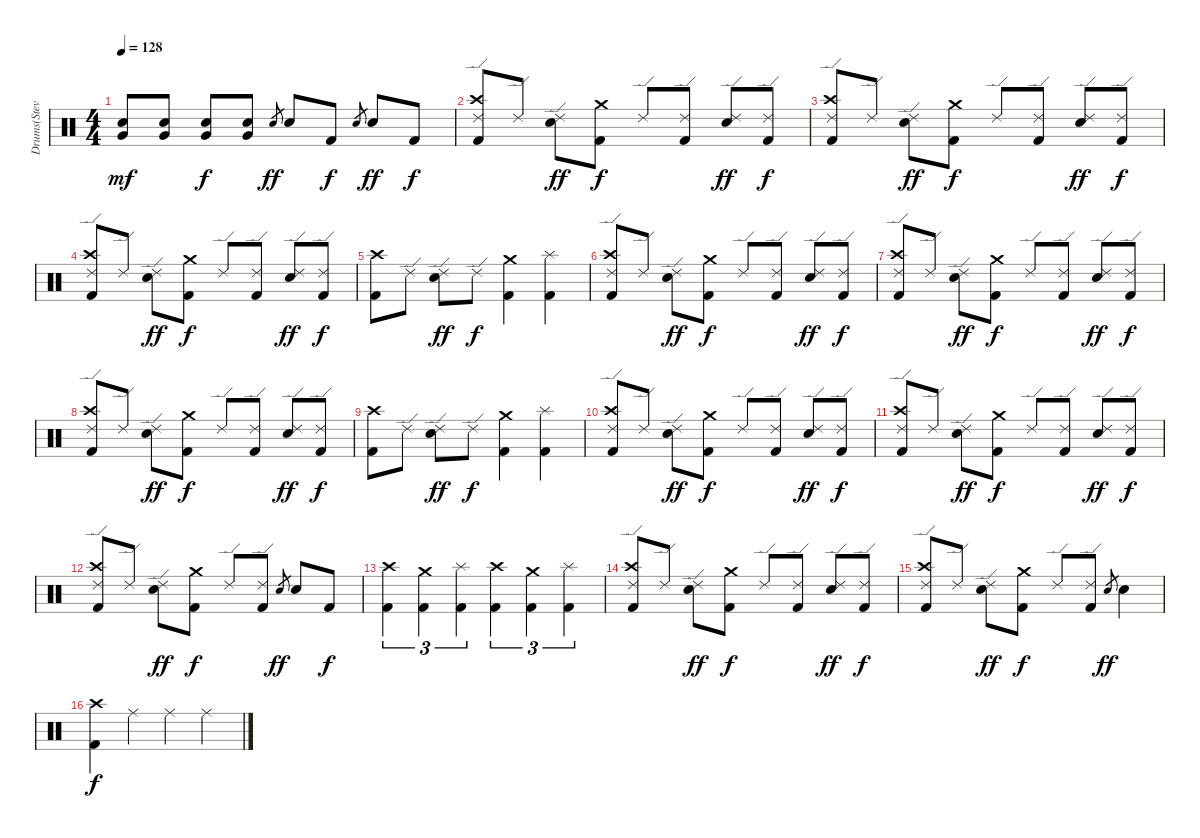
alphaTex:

\track ("Drums(Steven)" "Drums(Stev") {instrument percussion}
\staff {score}
\articulation defaults
\ts (4 4)
\tempo 128
\clef neutral
\ks c
("Very Low Tom (hit)" "Snare (hit) 2").8{dy mf} ("Very Low Tom (hit)" "Snare (hit) 2").8 ("Very Low Tom (hit)" "Snare (hit) 2").8{dy f} ("Very Low Tom (hit)" "Snare (hit) 2").8 "Snare (hit) 2".8{gr dy ff} "Snare (hit) 2".8 "Kick (hit) 2".8{dy f} "Snare (hit) 2".8{gr} "Snare (hit) 2".8{dy ff} "Kick (hit) 2".8{dy f} |
("Crash high (hit)" "Ride (edge) 2" "Kick (hit) 2").8 "Ride (edge) 2".8 ("Ride (edge) 2" "Snare (hit) 2").8{dy ff} ("Crash medium (hit)" "Kick (hit) 2").8{dy f} "Ride (edge) 2".8 ("Ride (edge) 2" "Kick (hit) 2").8 ("Ride (edge) 2" "Snare (hit) 2").8{dy ff} ("Ride (edge) 2" "Kick (hit) 2").8{dy f} |
("Crash high (hit)" "Ride (edge) 2" "Kick (hit) 2").8 "Ride (edge) 2".8 ("Ride (edge) 2" "Snare (hit) 2").8{dy ff} ("Crash medium (hit)" "Kick (hit) 2").8{dy f} "Ride (edge) 2".8 ("Ride (edge) 2" "Kick (hit) 2").8 ("Ride (edge) 2" "Snare (hit) 2").8{dy ff} ("Ride (edge) 2" "Kick (hit) 2").8{dy f} |
("Crash high (hit)" "Ride (edge) 2" "Kick (hit) 2").8 "Ride (edge) 2".8 ("Ride (edge) 2" "Snare (hit) 2").8{dy ff} ("Crash medium (hit)" "Kick (hit) 2").8{dy f} "Ride (edge) 2".8 ("Ride (edge) 2" "Kick (hit) 2").8 ("Ride (edge) 2" "Snare (hit) 2").8{dy ff} ("Ride (edge) 2" "Kick (hit) 2").8{dy f} |
("Crash high (hit)" "Kick (hit) 2").8 "Ride (edge) 2".8 ("Ride (edge) 2" "Snare (hit) 2").8{dy ff} "Ride (edge) 2".8{dy f} ("Crash medium (hit)" "Kick (hit) 2").4 ("Splash (hit)" "Kick (hit) 2").4 |
("Crash high (hit)" "Ride (edge) 2" "Kick (hit) 2").8 "Ride (edge) 2".8 ("Ride (edge) 2" "Snare (hit) 2").8{dy ff} ("Crash medium (hit)" "Kick (hit) 2").8{dy f} "Ride (edge) 2".8 ("Ride (edge) 2" "Kick (hit) 2").8 ("Ride (edge) 2" "Snare (hit) 2").8{dy ff} ("Ride (edge) 2" "Kick (hit) 2").8{dy f} |
("Crash high (hit)" "Ride (edge) 2" "Kick (hit) 2").8 "Ride (edge) 2".8 ("Ride (edge) 2" "Snare (hit) 2").8{dy ff} ("Crash medium (hit)" "Kick (hit) 2").8{dy f} "Ride (edge) 2".8 ("Ride (edge) 2" "Kick (hit) 2").8 ("Ride (edge) 2" "Snare (hit) 2").8{dy ff} ("Ride (edge) 2" "Kick (hit) 2").8{dy f} |
("Crash high (hit)" "Ride (edge) 2" "Kick (hit) 2").8 "Ride (edge) 2".8 ("Ride (edge) 2" "Snare (hit) 2").8{dy ff} ("Crash medium (hit)" "Kick (hit) 2").8{dy f} "Ride (edge) 2".8 ("Ride (edge) 2" "Kick (hit) 2").8 ("Ride (edge) 2" "Snare (hit) 2").8{dy ff} ("Ride (edge) 2" "Kick (hit) 2").8{dy f} |
("Crash high (hit)" "Kick (hit) 2").8 "Ride (edge) 2".8 ("Ride (edge) 2" "Snare (hit) 2").8{dy ff} "Ride (edge) 2".8{dy f} ("Crash medium (hit)" "Kick (hit) 2").4 ("Splash (hit)" "Kick (hit) 2").4 |
("Crash high (hit)" "Ride (edge) 2" "Kick (hit) 2").8 "Ride (edge) 2".8 ("Ride (edge) 2" "Snare (hit) 2").8{dy ff} ("Crash medium (hit)" "Kick (hit) 2").8{dy f} "Ride (edge) 2".8 ("Ride (edge) 2" "Kick (hit) 2").8 ("Ride (edge) 2" "Snare (hit) 2").8{dy ff} ("Ride (edge) 2" "Kick (hit) 2").8{dy f} |
("Crash high (hit)" "Ride (edge) 2" "Kick (hit) 2").8 "Ride (edge) 2".8 ("Ride (edge) 2" "Snare (hit) 2").8{dy ff} ("Crash medium (hit)" "Kick (hit) 2").8{dy f} "Ride (edge) 2".8 ("Ride (edge) 2" "Kick (hit) 2").8 ("Ride (edge) 2" "Snare (hit) 2").8{dy ff} ("Ride (edge) 2" "Kick (hit) 2").8{dy f} |
("Crash high (hit)" "Ride (edge) 2" "Kick (hit) 2").8 "Ride (edge) 2".8 ("Ride (edge) 2" "Snare (hit) 2").8{dy ff} ("Crash medium (hit)" "Kick (hit) 2").8{dy f} "Ride (edge) 2".8 ("Ride (edge) 2" "Kick (hit) 2").8 "Snare (hit) 2".8{gr dy ff} "Snare (hit) 2".8 "Kick (hit) 2".8{dy f} |
("Crash high (hit)" "Kick (hit) 2").4{tu (3 2)} ("Crash medium (hit)" "Kick (hit) 2").4{tu (3 2)} ("Splash (hit)" "Kick (hit) 2").4{tu (3 2)} ("Crash high (hit)" "Kick (hit) 2").4{tu (3 2)} ("Crash medium (hit)" "Kick (hit) 2").4{tu (3 2)} ("Splash (hit)" "Kick (hit) 2").4{tu (3 2)} |
("Crash high (hit)" "Ride (edge) 2" "Kick (hit) 2").8 "Ride (edge) 2".8 ("Ride (edge) 2" "Snare (hit) 2").8{dy ff} ("Crash medium (hit)" "Kick (hit) 2").8{dy f} "Ride (edge) 2".8 ("Ride (edge) 2" "Kick (hit) 2").8 ("Ride (edge) 2" "Snare (hit) 2").8{dy ff} ("Ride (edge) 2" "Kick (hit) 2").8{dy f} |
("Crash high (hit)" "Ride (edge) 2" "Kick (hit) 2").8 "Ride (edge) 2".8 ("Ride (edge) 2" "Snare (hit) 2").8{dy ff} ("Crash medium (hit)" "Kick (hit) 2").8{dy f} "Ride (edge) 2".8 ("Ride (edge) 2" "Kick (hit) 2").8 "Snare (hit) 2".8{gr dy ff} "Snare (hit) 2".4 |
("Crash high (hit)" "Kick (hit) 2").4{dy f} "Ride (middle)".4 "Ride (middle)".4 "Ride (middle)".4
